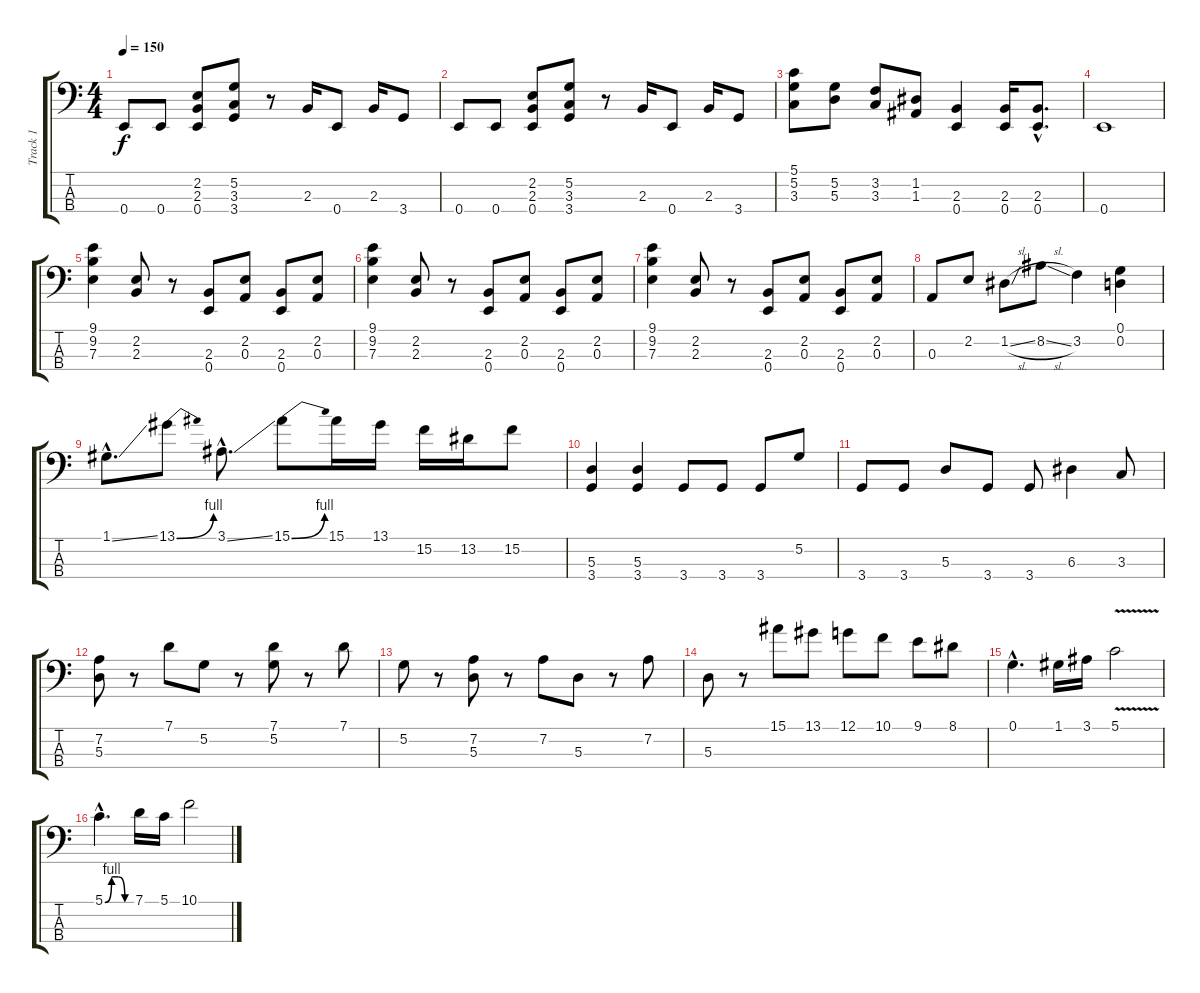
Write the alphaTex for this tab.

\track ("Track 1" "Track 1") {instrument distortionguitar}
\staff {score tabs}
\tuning (G2 D2 A1 E1) {hide}
\ts (4 4)
\tempo 150
\clef f4
\ks c
0.4.8{dy f} 0.4.8 (2.2 2.3 0.4).8 (5.2 3.3 3.4).8 r.8 2.3.16 0.4.8 2.3.16 3.4.8 |
0.4.8 0.4.8 (2.2 2.3 0.4).8 (5.2 3.3 3.4).8 r.8 2.3.16 0.4.8 2.3.16 3.4.8 |
(5.1 5.2 3.3).8 (5.2 5.3).8 (3.2 3.3).8 (1.2 1.3).8 (2.3 0.4).4 (2.3 0.4).16 (2.3{hac} 0.4{hac}).8{d} |
0.4.1 |
(9.1 9.2 7.3).4 (2.2 2.3).8 r.8 (2.3 0.4).8 (2.2 0.3).8 (2.3 0.4).8 (2.2 0.3).8 |
(9.1 9.2 7.3).4 (2.2 2.3).8 r.8 (2.3 0.4).8 (2.2 0.3).8 (2.3 0.4).8 (2.2 0.3).8 |
(9.1 9.2 7.3).4 (2.2 2.3).8 r.8 (2.3 0.4).8 (2.2 0.3).8 (2.3 0.4).8 (2.2 0.3).8 |
0.3.8 2.2.8 1.2{sl}.8 8.2{sl}.8 3.2.4 (0.1 0.2).4 |
1.1{ss hac}.8{d} 13.1{be (bend 0 0 60 4)}.8 3.1{ss hac}.8{d} 15.1{be (bend 0 0 60 4)}.8 15.1.16 13.1.16 15.2.16 13.2.16 15.2.8 |
(5.3 3.4).4 (5.3 3.4).4 3.4.8 3.4.8 3.4.8 5.2.8 |
3.4.8 3.4.8 5.3.8 3.4.8 3.4.8 6.3.4 3.3.8 |
(7.2 5.3).8 r.8 7.1.8 5.2.8 r.8 (7.1 5.2).8 r.8 7.1.8 |
5.2.8 r.8 (7.2 5.3).8 r.8 7.2.8 5.3.8 r.8 7.2.8 |
5.3.8 r.8 15.1.8 13.1.8 12.1.8 10.1.8 9.1.8 8.1.8 |
0.1{hac}.4{d} 1.1.16 3.1.16 5.1{v}.2 |
5.1{be (custom 0 0 15 4 30 4 45 0 60 0) hac}.4{d} 7.1.16 5.1.16 10.1.2
